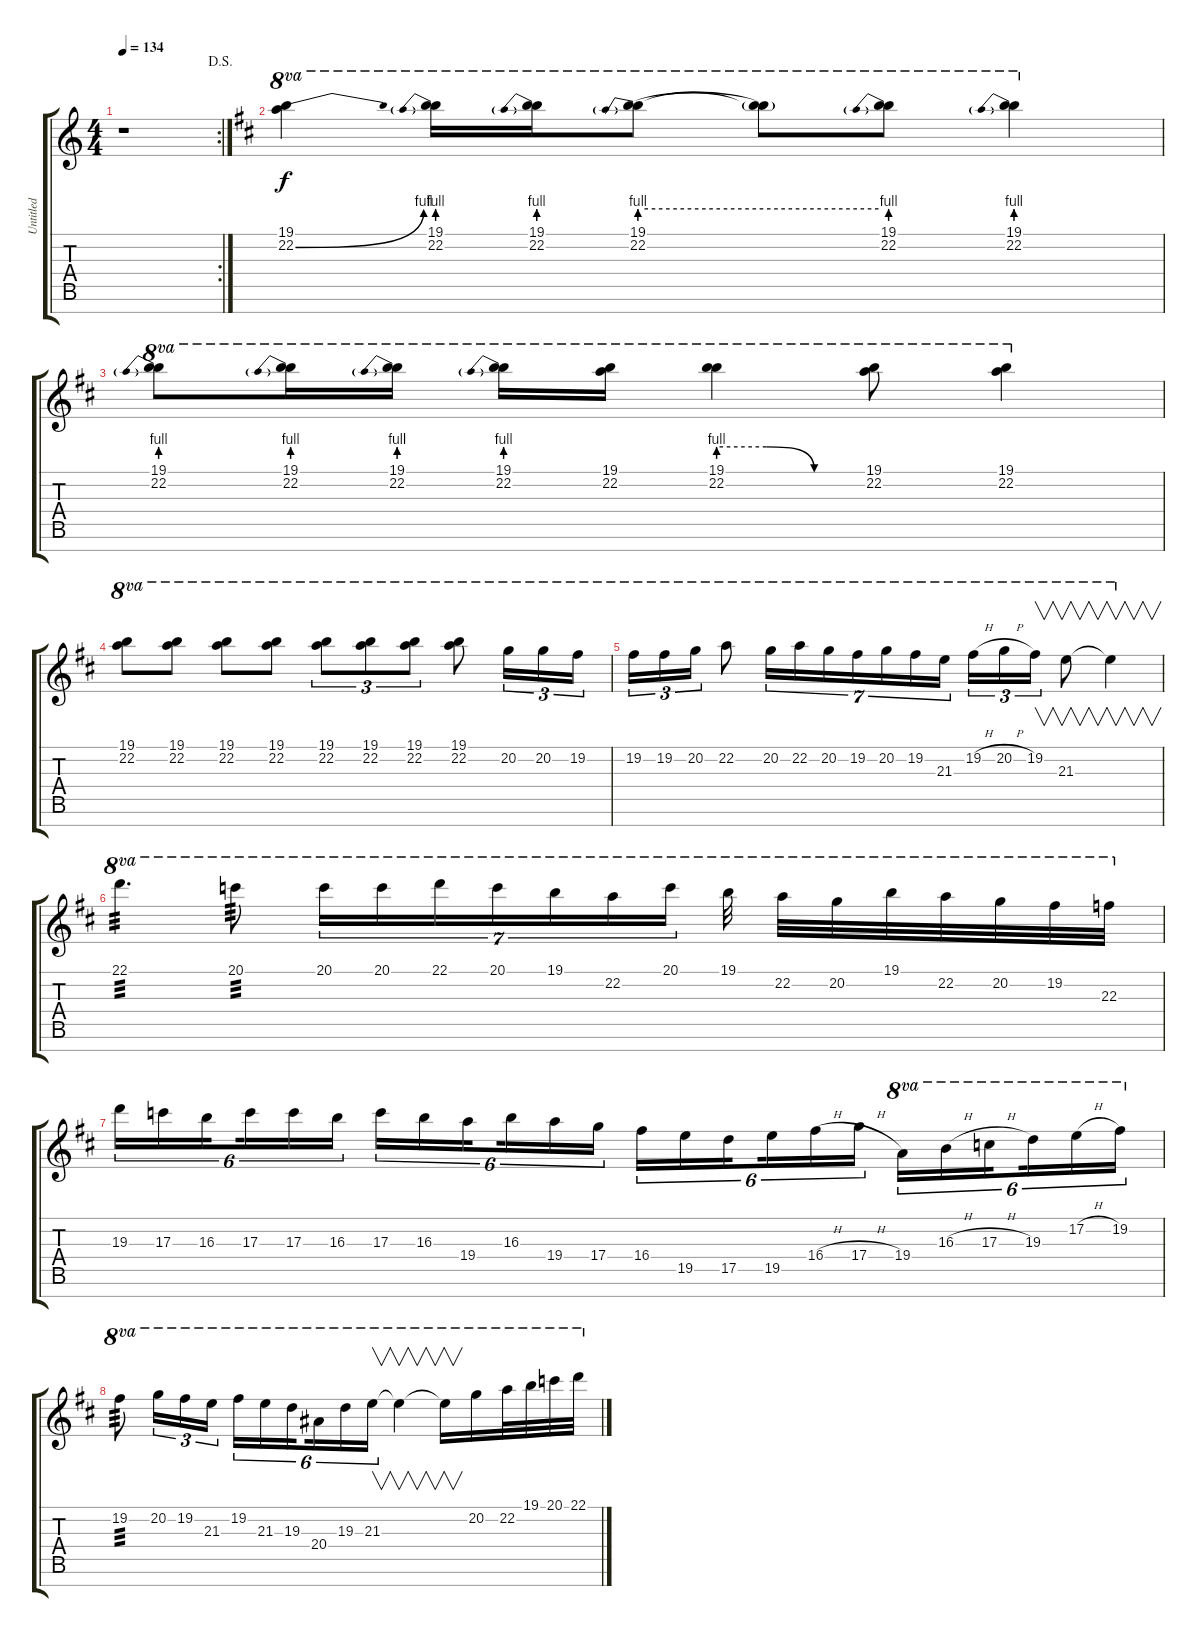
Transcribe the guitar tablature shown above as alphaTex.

\track ("Untitled" "Untitled") {instrument distortionguitar}
\staff {score tabs}
\tuning (E4 B3 G3 D3 A2 E2 B1) {hide}
\rc 2
\ts (4 4)
\jump dalsegno
\tempo 134
\clef g2
\ks c
r.1{dy f} |
\ks d
(19.1 22.2{be (bend 0 0 60 4)}).4{ot 8va} (19.1 22.2{be (prebend 0 4 60 4)}).16{ot 8va} (19.1 22.2{be (prebend 0 4 60 4)}).16{ot 8va} (19.1 22.2{be (prebend 0 4 60 4)}).8{ot 8va} (19.1{t} 22.2{be (hold 0 4 60 4) t}).8{ot 8va} (19.1 22.2{be (prebend 0 4 60 4)}).8{ot 8va} (19.1 22.2{be (prebend 0 4 60 4)}).4{ot 8va} |
(19.1 22.2{be (prebend 0 4 60 4)}).8{ot 8va} (19.1 22.2{be (prebend 0 4 60 4)}).16{ot 8va} (19.1 22.2{be (prebend 0 4 60 4)}).16{ot 8va} (19.1 22.2{be (prebend 0 4 60 4)}).16{ot 8va} (19.1 22.2).16{ot 8va} (19.1 22.2{be (custom 0 4 20 4 40 0 60 0)}).4{ot 8va} (19.1 22.2).8{ot 8va} (19.1 22.2).4{ot 8va} |
(19.1 22.2).8{ot 8va} (19.1 22.2).8{ot 8va} (19.1 22.2).8{ot 8va} (19.1 22.2).8{ot 8va} (19.1 22.2).8{tu (3 2) ot 8va} (19.1 22.2).8{tu (3 2) ot 8va} (19.1 22.2).8{tu (3 2) ot 8va} (19.1 22.2).8{ot 8va} 20.2.16{tu (3 2) ot 8va} 20.2.16{tu (3 2) ot 8va} 19.2.16{tu (3 2) ot 8va} |
19.2.16{tu (3 2) ot 8va} 19.2.16{tu (3 2) ot 8va} 20.2.16{tu (3 2) ot 8va} 22.2.8{ot 8va} 20.2.16{tu (7 4) ot 8va} 22.2.16{tu (7 4) ot 8va} 20.2.16{tu (7 4) ot 8va} 19.2.16{tu (7 4) ot 8va} 20.2.16{tu (7 4) ot 8va} 19.2.16{tu (7 4) ot 8va} 21.3.16{tu (7 4) ot 8va} 19.2{h}.16{tu (3 2) ot 8va} 20.2{h}.16{tu (3 2) ot 8va} 19.2.16{v tu (3 2) ot 8va} 21.3.8{v ot 8va} 21.3{t}.4{v ot 8va} |
22.1.4{d ot 8va tp 3} 20.1.8{ot 8va tp 3} 20.1.16{tu (7 4) ot 8va} 20.1.16{tu (7 4) ot 8va} 22.1.16{tu (7 4) ot 8va} 20.1.16{tu (7 4) ot 8va} 19.1.16{tu (7 4) ot 8va} 22.2.16{tu (7 4) ot 8va} 20.1.16{tu (7 4) ot 8va} 19.1.32{ot 8va} 22.2.32{ot 8va} 20.2.32{ot 8va} 19.1.32{ot 8va} 22.2.32{ot 8va} 20.2.32{ot 8va} 19.2.32{ot 8va} 22.3.32{ot 8va} |
19.3.16{tu (6 4)} 17.3.16{tu (6 4)} 16.3.16{tu (6 4) beam splitsecondary} 17.3.16{tu (6 4)} 17.3.16{tu (6 4)} 16.3.16{tu (6 4)} 17.3.16{tu (6 4)} 16.3.16{tu (6 4)} 19.4.16{tu (6 4) beam splitsecondary} 16.3.16{tu (6 4)} 19.4.16{tu (6 4)} 17.4.16{tu (6 4)} 16.4.16{tu (6 4)} 19.5.16{tu (6 4)} 17.5.16{tu (6 4) beam splitsecondary} 19.5.16{tu (6 4)} 16.4{h}.16{tu (6 4)} 17.4{h}.16{tu (6 4)} 19.4.16{tu (6 4) ot 8va} 16.3{h}.16{tu (6 4) ot 8va} 17.3{h}.16{tu (6 4) ot 8va beam splitsecondary} 19.3.16{tu (6 4) ot 8va} 17.2{h}.16{tu (6 4) ot 8va} 19.2.16{tu (6 4) ot 8va} |
19.2.8{ot 8va tp 3} 20.2.16{tu (3 2) ot 8va} 19.2.16{tu (3 2) ot 8va} 21.3.16{tu (3 2) ot 8va} 19.2.16{tu (6 4) ot 8va} 21.3.16{tu (6 4) ot 8va} 19.3.16{tu (6 4) ot 8va beam splitsecondary} 20.4.16{tu (6 4) ot 8va} 19.3.16{tu (6 4) ot 8va} 21.3.16{v tu (6 4) ot 8va} 21.3{t}.4{v ot 8va} 21.3{t}.16{v ot 8va} 20.2.16{ot 8va} 22.2.32{ot 8va} 19.1.32{ot 8va} 20.1.32{ot 8va} 22.1.32{ot 8va}
